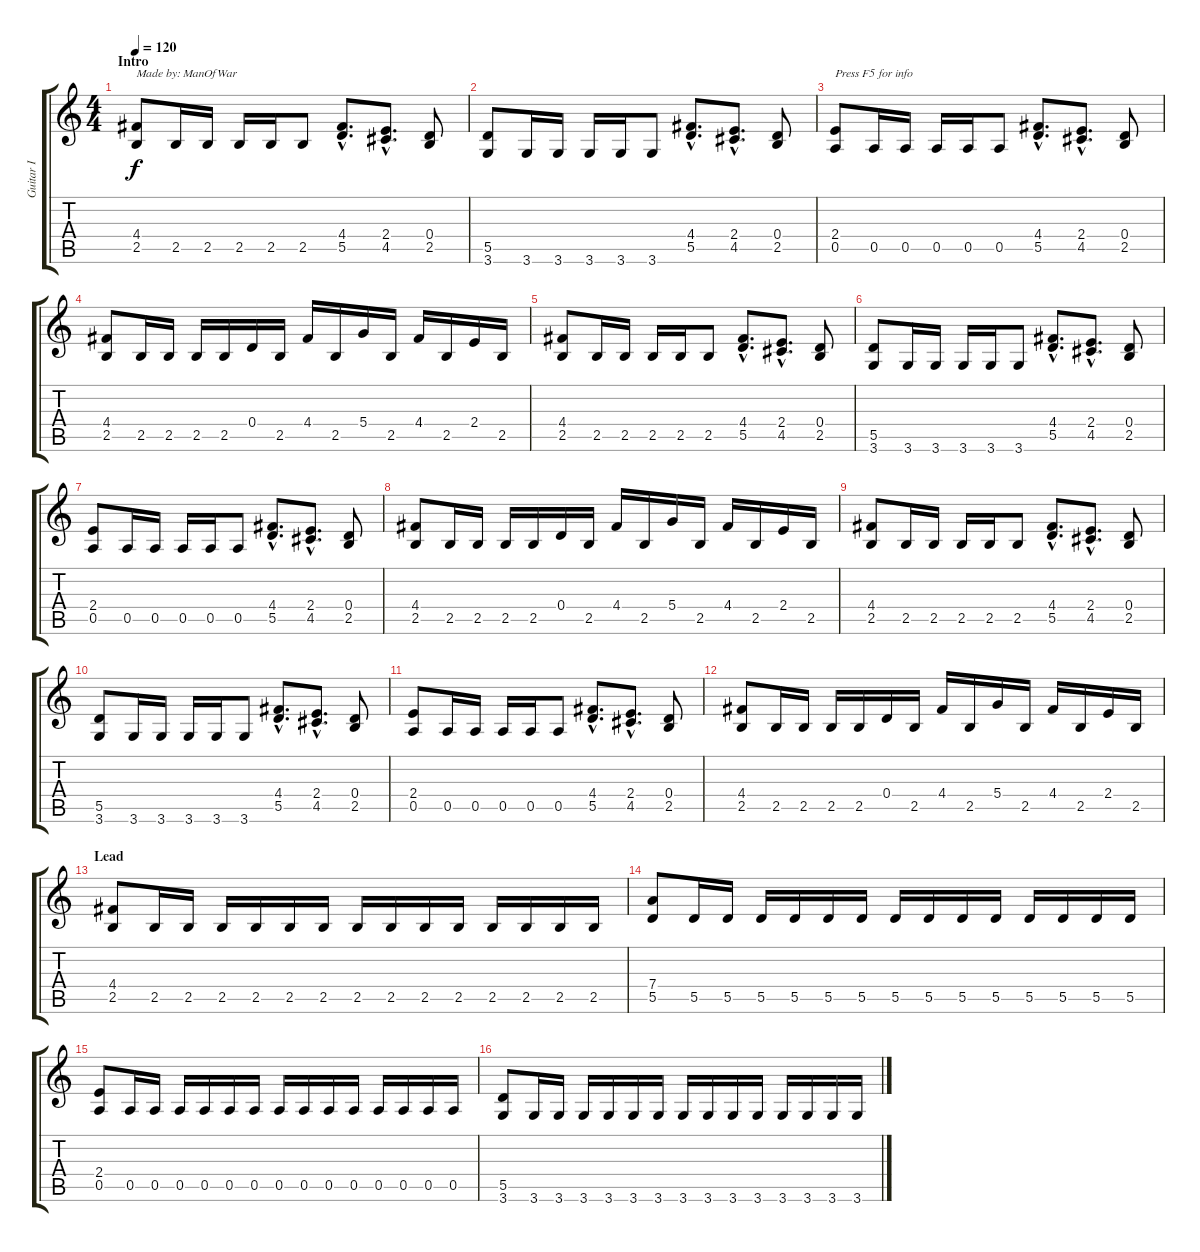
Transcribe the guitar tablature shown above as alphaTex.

\track ("Guitar I" "Guitar I") {instrument distortionguitar}
\staff {score tabs}
\tuning (E4 B3 G3 D3 A2 E2) {hide}
\ts (4 4)
\section ("" "Intro")
\tempo 120
\clef g2
\ks c
(4.4 2.5).8{txt "Made by: ManOfWar" dy f instrument distortionguitar} 2.5.16 2.5.16 2.5.16 2.5.16 2.5.8 (4.4{hac} 5.5{hac}).8{d} (2.4{hac} 4.5{hac}).8{d} (0.4 2.5).8 |
(5.5 3.6).8 3.6.16 3.6.16 3.6.16 3.6.16 3.6.8 (4.4{hac} 5.5{hac}).8{d} (2.4{hac} 4.5{hac}).8{d} (0.4 2.5).8 |
(2.4 0.5).8{txt "Press F5 for info"} 0.5.16 0.5.16 0.5.16 0.5.16 0.5.8 (4.4{hac} 5.5{hac}).8{d} (2.4{hac} 4.5{hac}).8{d} (0.4 2.5).8 |
(4.4 2.5).8 2.5.16 2.5.16 2.5.16 2.5.16 0.4.16 2.5.16 4.4.16 2.5.16 5.4.16 2.5.16 4.4.16 2.5.16 2.4.16 2.5.16 |
(4.4 2.5).8 2.5.16 2.5.16 2.5.16 2.5.16 2.5.8 (4.4{hac} 5.5{hac}).8{d} (2.4{hac} 4.5{hac}).8{d} (0.4 2.5).8 |
(5.5 3.6).8 3.6.16 3.6.16 3.6.16 3.6.16 3.6.8 (4.4{hac} 5.5{hac}).8{d} (2.4{hac} 4.5{hac}).8{d} (0.4 2.5).8 |
(2.4 0.5).8 0.5.16 0.5.16 0.5.16 0.5.16 0.5.8 (4.4{hac} 5.5{hac}).8{d} (2.4{hac} 4.5{hac}).8{d} (0.4 2.5).8 |
(4.4 2.5).8 2.5.16 2.5.16 2.5.16 2.5.16 0.4.16 2.5.16 4.4.16 2.5.16 5.4.16 2.5.16 4.4.16 2.5.16 2.4.16 2.5.16 |
(4.4 2.5).8 2.5.16 2.5.16 2.5.16 2.5.16 2.5.8 (4.4{hac} 5.5{hac}).8{d} (2.4{hac} 4.5{hac}).8{d} (0.4 2.5).8 |
(5.5 3.6).8 3.6.16 3.6.16 3.6.16 3.6.16 3.6.8 (4.4{hac} 5.5{hac}).8{d} (2.4{hac} 4.5{hac}).8{d} (0.4 2.5).8 |
(2.4 0.5).8 0.5.16 0.5.16 0.5.16 0.5.16 0.5.8 (4.4{hac} 5.5{hac}).8{d} (2.4{hac} 4.5{hac}).8{d} (0.4 2.5).8 |
(4.4 2.5).8 2.5.16 2.5.16 2.5.16 2.5.16 0.4.16 2.5.16 4.4.16 2.5.16 5.4.16 2.5.16 4.4.16 2.5.16 2.4.16 2.5.16 |
\section ("" "Lead")
(4.4 2.5).8 2.5.16 2.5.16 2.5.16 2.5.16 2.5.16 2.5.16 2.5.16 2.5.16 2.5.16 2.5.16 2.5.16 2.5.16 2.5.16 2.5.16 |
(7.4 5.5).8 5.5.16 5.5.16 5.5.16 5.5.16 5.5.16 5.5.16 5.5.16 5.5.16 5.5.16 5.5.16 5.5.16 5.5.16 5.5.16 5.5.16 |
(2.4 0.5).8 0.5.16 0.5.16 0.5.16 0.5.16 0.5.16 0.5.16 0.5.16 0.5.16 0.5.16 0.5.16 0.5.16 0.5.16 0.5.16 0.5.16 |
(5.5 3.6).8 3.6.16 3.6.16 3.6.16 3.6.16 3.6.16 3.6.16 3.6.16 3.6.16 3.6.16 3.6.16 3.6.16 3.6.16 3.6.16 3.6.16
